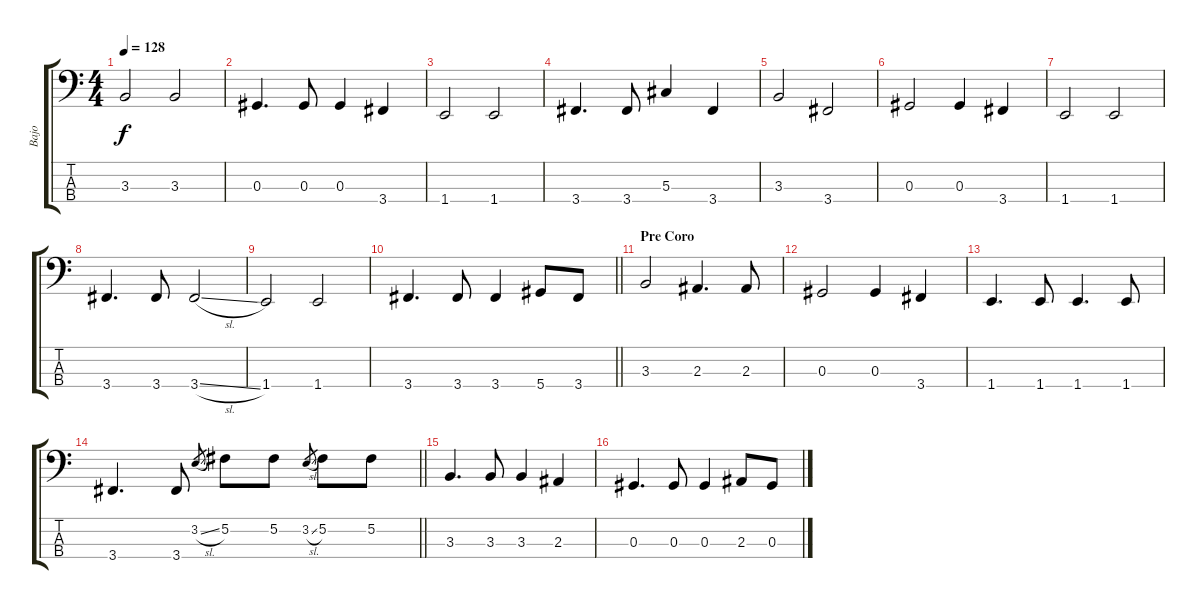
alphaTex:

\track ("Bajo" "Bajo") {instrument electricbasspick}
\staff {score tabs}
\tuning (Gb2 Db2 Ab1 Eb1) {hide}
\ts (4 4)
\tempo 128
\clef f4
\ks c
3.3.2{dy f} 3.3.2 |
0.3.4{d} 0.3.8 0.3.4 3.4.4 |
1.4.2 1.4.2 |
3.4.4{d} 3.4.8 5.3.4 3.4.4 |
3.3.2 3.4.2 |
0.3.2 0.3.4 3.4.4 |
1.4.2 1.4.2 |
3.4.4{d} 3.4.8 3.4{sl}.2 |
1.4.2 1.4.2 |
\barLineRight lightlight
3.4.4{d} 3.4.8 3.4.4 5.4.8 3.4.8 |
\section ("" "Pre Coro")
3.3.2 2.3.4{d} 2.3.8 |
0.3.2 0.3.4 3.4.4 |
1.4.4{d} 1.4.8 1.4.4{d} 1.4.8 |
\barLineRight lightlight
3.4.4{d} 3.4.8 3.2{sl}.8{gr} 5.2.8 5.2.8 3.2{sl}.8{gr} 5.2.8 5.2.8 |
3.3.4{d} 3.3.8 3.3.4 2.3.4 |
0.3.4{d} 0.3.8 0.3.4 2.3.8 0.3.8
